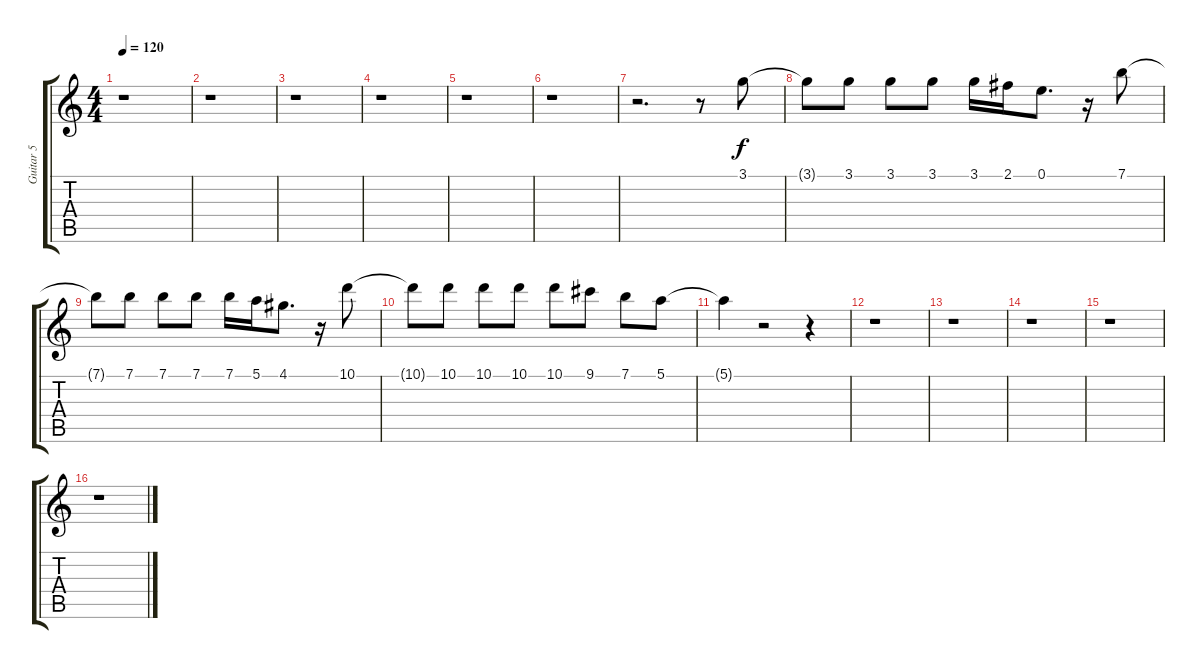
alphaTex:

\track ("Guitar 5" "Guitar 5") {instrument distortionguitar}
\staff {score tabs}
\tuning (E4 B3 G3 D3 A2 E2) {hide}
\ts (4 4)
\tempo 120
\clef g2
\ks c
r.1{dy f} |
r.1 |
r.1 |
r.1 |
r.1 |
r.1 |
r.2{d} r.8 3.1.8 |
3.1{t}.8 3.1.8 3.1.8 3.1.8 3.1.16 2.1.16 0.1.8{d} r.16 7.1.8 |
7.1{t}.8 7.1.8 7.1.8 7.1.8 7.1.16 5.1.16 4.1.8{d} r.16 10.1.8 |
10.1{t}.8 10.1.8 10.1.8 10.1.8 10.1.8 9.1.8 7.1.8 5.1.8 |
5.1{t}.4 r.2 r.4 |
r.1 |
r.1 |
r.1 |
r.1 |
r.1
